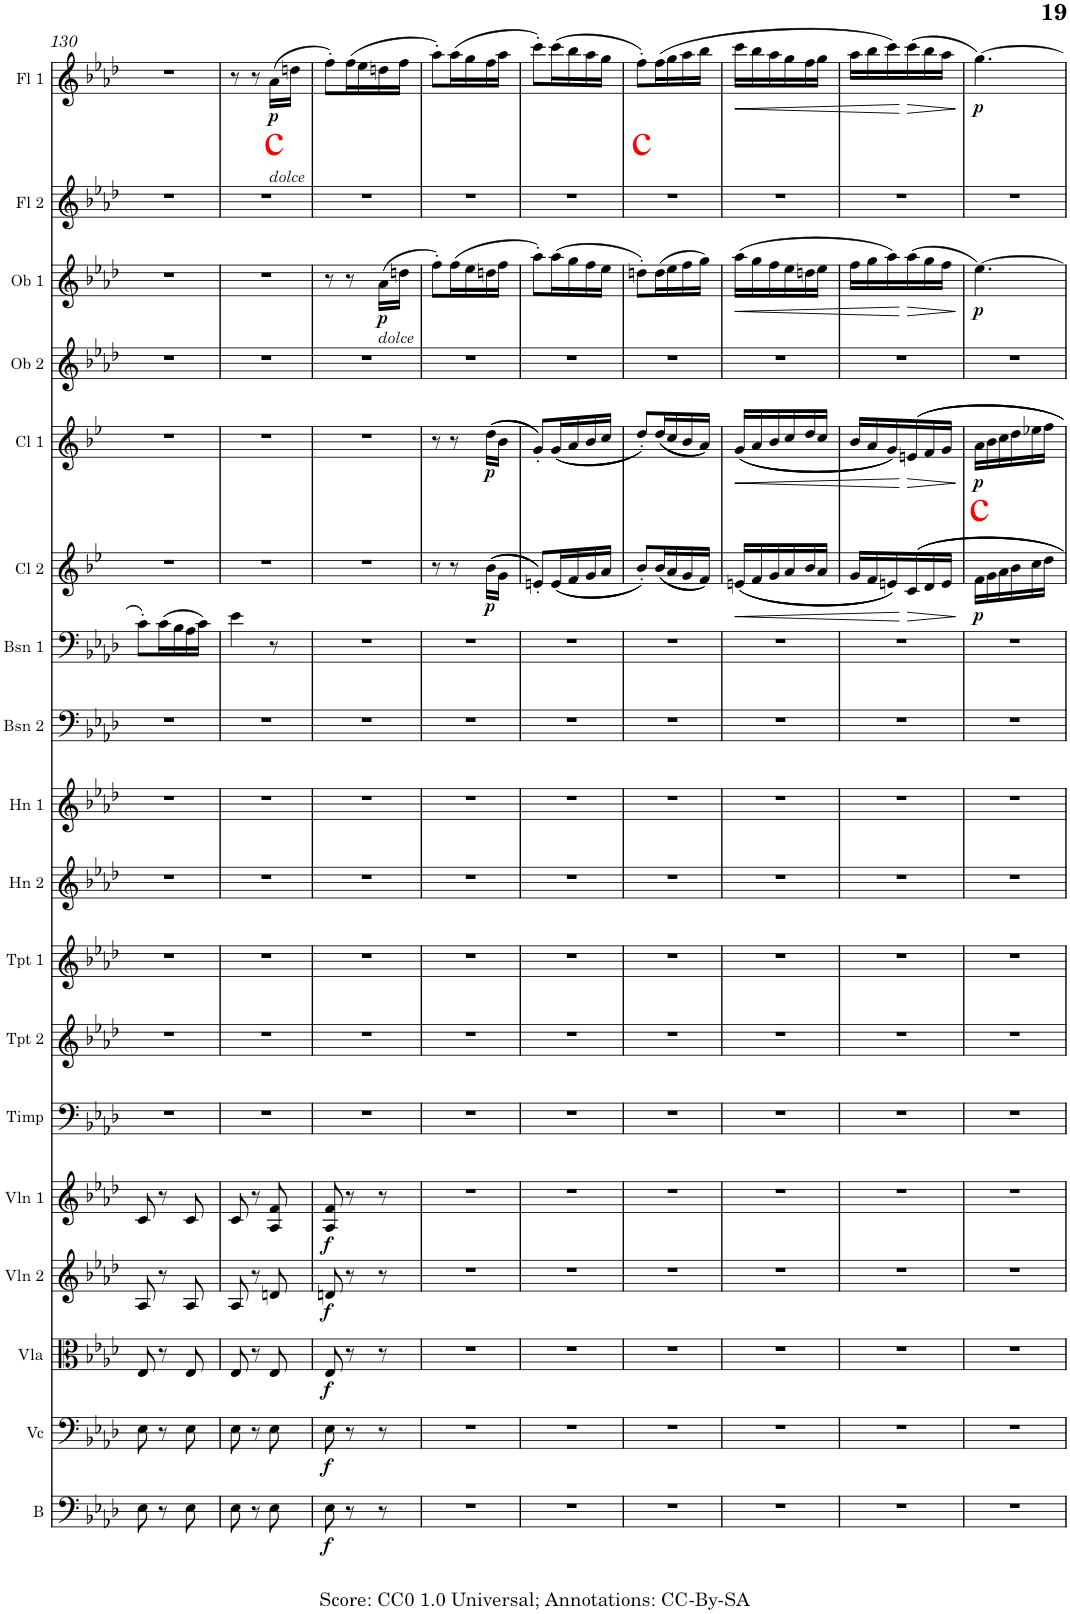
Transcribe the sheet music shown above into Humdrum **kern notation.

**kern	**dynam	**kern	**dynam	**kern	**dynam	**kern	**dynam	**kern	**dynam	**kern	**kern	**kern	**kern	**kern	**kern	**kern	**kern	**dynam	**kern	**text	**dynam	**kern	**kern	**dynam	**kern	**kern	**text	**dynam
*part18	*part18	*part17	*part17	*part16	*part16	*part15	*part15	*part14	*part14	*part13	*part12	*part11	*part10	*part9	*part8	*part7	*part6	*part6	*part5	*part5	*part5	*part4	*part3	*part3	*part2	*part1	*part1	*part1
*staff18	*staff18	*staff17	*staff17	*staff16	*staff16	*staff15	*staff15	*staff14	*staff14	*staff13	*staff12	*staff11	*staff10	*staff9	*staff8	*staff7	*staff6	*staff6	*staff5	*staff5	*staff5	*staff4	*staff3	*staff3	*staff2	*staff1	*staff1	*staff1
*I"Bass	*	*I"Violoncello	*	*I"Viola	*	*I"Violin 2	*	*I"Violin 1	*	*I"Timpani	*I"C Trumpet 2	*I"C Trumpet 1	*I"C Horn 2	*I"C Horn 1	*I"Bassoon 2	*I"Bassoon 1	*I"Bb Clarinet 2	*	*I"Bb Clarinet 1	*	*	*I"Oboe 2	*I"Oboe 1	*	*I"Flute 2	*I"Flute 1	*	*
*I'B	*	*I'Vc	*	*I'Vla	*	*I'Vln 2	*	*I'Vln 1	*	*I'Timp	*I'Tpt 2	*I'Tpt 1	*I'Hn 2	*I'Hn 1	*I'Bsn 2	*I'Bsn 1	*I'Cl 2	*	*I'Cl 1	*	*	*I'Ob 2	*I'Ob 1	*	*I'Fl 2	*I'Fl 1	*	*
!!LO:PB:g=z
*clefF4	*	*clefF4	*	*clefC3	*	*clefG2	*	*clefG2	*	*clefF4	*clefG2	*clefG2	*clefG2	*clefG2	*clefF4	*clefF4	*clefG2	*	*clefG2	*	*	*clefG2	*clefG2	*	*clefG2	*clefG2	*	*
*Trd7c12	*	*	*	*	*	*	*	*	*	*	*	*	*Trd7c12	*Trd7c12	*	*	*Trd1c2	*	*Trd1c2	*	*	*	*	*	*	*	*	*
*k[b-e-a-d-]	*	*k[b-e-a-d-]	*	*k[b-e-a-d-]	*	*k[b-e-a-d-]	*	*k[b-e-a-d-]	*	*k[b-e-a-d-]	*k[b-e-a-d-]	*k[b-e-a-d-]	*k[b-e-a-d-]	*k[b-e-a-d-]	*k[b-e-a-d-]	*k[b-e-a-d-]	*k[b-e-]	*	*k[b-e-]	*	*	*k[b-e-a-d-]	*k[b-e-a-d-]	*	*k[b-e-a-d-]	*k[b-e-a-d-]	*	*
*M3/8	*	*M3/8	*	*M3/8	*	*M3/8	*	*M3/8	*	*M3/8	*M3/8	*M3/8	*M3/8	*M3/8	*M3/8	*M3/8	*M3/8	*	*M3/8	*	*	*M3/8	*M3/8	*	*M3/8	*M3/8	*	*
=130	=130	=130	=130	=130	=130	=130	=130	=130	=130	=130	=130	=130	=130	=130	=130	=130	=130	=130	=130	=130	=130	=130	=130	=130	=130	=130	=130	=130
8E-\	.	8E-\	.	8E-/	.	8A-/	.	8c/	.	4.r	4.r	4.r	4.r	4.r	4.r	8c'\L	4.r	.	4.r	.	.	4.r	4.r	.	4.r	4.r	.	.
8r	.	8r	.	8r	.	8r	.	8r	.	.	.	.	.	.	.	(16c\L	.	.	.	.	.	.	.	.	.	.	.	.
.	.	.	.	.	.	.	.	.	.	.	.	.	.	.	.	16B-\	.	.	.	.	.	.	.	.	.	.	.	.
8E-\	.	8E-\	.	8E-/	.	8A-/	.	8c/	.	.	.	.	.	.	.	16A-\	.	.	.	.	.	.	.	.	.	.	.	.
.	.	.	.	.	.	.	.	.	.	.	.	.	.	.	.	16c\JJ)	.	.	.	.	.	.	.	.	.	.	.	.
=131	=131	=131	=131	=131	=131	=131	=131	=131	=131	=131	=131	=131	=131	=131	=131	=131	=131	=131	=131	=131	=131	=131	=131	=131	=131	=131	=131	=131
8E-\	.	8E-\	.	8E-/	.	8A-/	.	8c/	.	4.r	4.r	4.r	4.r	4.r	4.r	4e-\	4.r	.	4.r	.	.	4.r	4.r	.	4.r	8r	.	.
8r	.	8r	.	8r	.	8r	.	8r	.	.	.	.	.	.	.	.	.	.	.	.	.	.	.	.	.	8r	.	.
!	!	!	!	!	!	!	!	!	!	!	!	!	!	!	!	!	!	!	!	!	!	!	!	!	!	!LO:TX:b:i:t=dolce	!	!
!	!	!	!	!	!	!	!	!	!	!	!	!	!	!	!	!	!	!	!	!	!	!	!	!	!	!	!LO:LY:b:color=#FF0000	!LO:DY:b
8E-\	.	8E-\	.	8E-/	.	8dn/	.	8A-/ 8f/	.	.	.	.	.	.	.	8r	.	.	.	.	.	.	.	.	.	(16a-\LL	c	p
.	.	.	.	.	.	.	.	.	.	.	.	.	.	.	.	.	.	.	.	.	.	.	.	.	.	16ddn\JJ	.	.
=132	=132	=132	=132	=132	=132	=132	=132	=132	=132	=132	=132	=132	=132	=132	=132	=132	=132	=132	=132	=132	=132	=132	=132	=132	=132	=132	=132	=132
!	!LO:DY:b	!	!LO:DY:b	!	!LO:DY:b	!	!LO:DY:b	!	!LO:DY:b	!	!	!	!	!	!	!	!	!	!	!	!	!	!	!	!	!	!	!
8E-\	f	8E-\	f	8E-/	f	8dn/	f	8A-/ 8f/	f	4.r	4.r	4.r	4.r	4.r	4.r	4.r	4.r	.	4.r	.	.	4.r	8r	.	4.r	8ff'\L)	.	.
8r	.	8r	.	8r	.	8r	.	8r	.	.	.	.	.	.	.	.	.	.	.	.	.	.	8r	.	.	(16ff\L	.	.
.	.	.	.	.	.	.	.	.	.	.	.	.	.	.	.	.	.	.	.	.	.	.	.	.	.	16ee-\	.	.
!	!	!	!	!	!	!	!	!	!	!	!	!	!	!	!	!	!	!	!	!	!	!	!LO:TX:b:i:t=dolce	!	!	!	!	!
!	!	!	!	!	!	!	!	!	!	!	!	!	!	!	!	!	!	!	!	!	!	!	!	!LO:DY:b	!	!	!	!
8r	.	8r	.	8r	.	8r	.	8r	.	.	.	.	.	.	.	.	.	.	.	.	.	.	(16a-\LL	p	.	16ddn\	.	.
.	.	.	.	.	.	.	.	.	.	.	.	.	.	.	.	.	.	.	.	.	.	.	16ddn\JJ	.	.	16ff\JJ	.	.
=133	=133	=133	=133	=133	=133	=133	=133	=133	=133	=133	=133	=133	=133	=133	=133	=133	=133	=133	=133	=133	=133	=133	=133	=133	=133	=133	=133	=133
4.r	.	4.r	.	4.r	.	4.r	.	4.r	.	4.r	4.r	4.r	4.r	4.r	4.r	4.r	8r	.	8r	.	.	4.r	8ff'\L)	.	4.r	8aa-'\L)	.	.
.	.	.	.	.	.	.	.	.	.	.	.	.	.	.	.	.	8r	.	8r	.	.	.	(16ff\L	.	.	(16aa-\L	.	.
.	.	.	.	.	.	.	.	.	.	.	.	.	.	.	.	.	.	.	.	.	.	.	16ee-\	.	.	16gg\	.	.
!	!	!	!	!	!	!	!	!	!	!	!	!	!	!	!	!	!	!LO:DY:b	!	!	!LO:DY:b	!	!	!	!	!	!	!
.	.	.	.	.	.	.	.	.	.	.	.	.	.	.	.	.	((16b-\LL	p	((16dd\LL	.	p	.	16ddn\	.	.	16ff\	.	.
.	.	.	.	.	.	.	.	.	.	.	.	.	.	.	.	.	16g\JJ	.	16b-\JJ	.	.	.	16ff\JJ	.	.	16aa-\JJ	.	.
=134	=134	=134	=134	=134	=134	=134	=134	=134	=134	=134	=134	=134	=134	=134	=134	=134	=134	=134	=134	=134	=134	=134	=134	=134	=134	=134	=134	=134
4.r	.	4.r	.	4.r	.	4.r	.	4.r	.	4.r	4.r	4.r	4.r	4.r	4.r	4.r	8en'/L))	.	8g'/L))	.	.	4.r	8aa-'\L)	.	4.r	8ccc'\L)	.	.
.	.	.	.	.	.	.	.	.	.	.	.	.	.	.	.	.	((16e/L	.	((16g/L	.	.	.	(16aa-\L	.	.	(16ccc\L	.	.
.	.	.	.	.	.	.	.	.	.	.	.	.	.	.	.	.	16f/	.	16a/	.	.	.	16gg\	.	.	16bb-\	.	.
.	.	.	.	.	.	.	.	.	.	.	.	.	.	.	.	.	16g/	.	16b-/	.	.	.	16ff\	.	.	16aa-\	.	.
.	.	.	.	.	.	.	.	.	.	.	.	.	.	.	.	.	16a/JJ	.	16cc/JJ	.	.	.	16ee-\JJ	.	.	16gg\JJ	.	.
=135	=135	=135	=135	=135	=135	=135	=135	=135	=135	=135	=135	=135	=135	=135	=135	=135	=135	=135	=135	=135	=135	=135	=135	=135	=135	=135	=135	=135
!	!	!	!	!	!	!	!	!	!	!	!	!	!	!	!	!	!	!	!	!	!	!	!	!	!	!	!LO:LY:b:color=#FF0000	!
4.r	.	4.r	.	4.r	.	4.r	.	4.r	.	4.r	4.r	4.r	4.r	4.r	4.r	4.r	8b-'/L))	.	8dd'/L))	.	.	4.r	8ddn'\L)	.	4.r	8ff'\L)	c	.
.	.	.	.	.	.	.	.	.	.	.	.	.	.	.	.	.	((16b-/L	.	((16dd/L	.	.	.	(16dd\L	.	.	(16ff\L	.	.
.	.	.	.	.	.	.	.	.	.	.	.	.	.	.	.	.	16a/	.	16cc/	.	.	.	16ee-\	.	.	16gg\	.	.
.	.	.	.	.	.	.	.	.	.	.	.	.	.	.	.	.	16g/	.	16b-/	.	.	.	16ff\	.	.	16aa-\	.	.
.	.	.	.	.	.	.	.	.	.	.	.	.	.	.	.	.	16f/JJ))	.	16a/JJ))	.	.	.	16gg\JJ)	.	.	16bb-\JJ	.	.
=136	=136	=136	=136	=136	=136	=136	=136	=136	=136	=136	=136	=136	=136	=136	=136	=136	=136	=136	=136	=136	=136	=136	=136	=136	=136	=136	=136	=136
!	!	!	!	!	!	!	!	!	!	!	!	!	!	!	!	!	!	!LO:HP:b	!	!	!LO:HP:b	!	!	!LO:HP:b	!	!	!	!LO:HP:b
4.r	.	4.r	.	4.r	.	4.r	.	4.r	.	4.r	4.r	4.r	4.r	4.r	4.r	4.r	((16en/LL	<	((16g/LL	.	<	4.r	(16aa-\LL	<	4.r	16ccc\LL	.	<
.	.	.	.	.	.	.	.	.	.	.	.	.	.	.	.	.	16f/	.	16a/	.	.	.	16gg\	.	.	16bb-\	.	.
.	.	.	.	.	.	.	.	.	.	.	.	.	.	.	.	.	16g/	.	16b-/	.	.	.	16ff\	.	.	16aa-\	.	.
.	.	.	.	.	.	.	.	.	.	.	.	.	.	.	.	.	16a/	.	16cc/	.	.	.	16ee-\	.	.	16gg\	.	.
.	.	.	.	.	.	.	.	.	.	.	.	.	.	.	.	.	16b-/	.	16dd/	.	.	.	16ddn\	.	.	16ff\	.	.
.	.	.	.	.	.	.	.	.	.	.	.	.	.	.	.	.	16a/JJ	.	16cc/JJ	.	.	.	16ee-\JJ	.	.	16gg\JJ	.	.
=137	=137	=137	=137	=137	=137	=137	=137	=137	=137	=137	=137	=137	=137	=137	=137	=137	=137	=137	=137	=137	=137	=137	=137	=137	=137	=137	=137	=137
4.r	.	4.r	.	4.r	.	4.r	.	4.r	.	4.r	4.r	4.r	4.r	4.r	4.r	4.r	16g/LL	.	16b-/LL	.	.	4.r	16ff\LL	.	4.r	16aa-\LL	.	.
.	.	.	.	.	.	.	.	.	.	.	.	.	.	.	.	.	16f/	.	16a/	.	.	.	16gg\	.	.	16bb-\	.	.
.	.	.	.	.	.	.	.	.	.	.	.	.	.	.	.	.	16en/))	.	16g/))	.	.	.	16aa-\)	.	.	16ccc\)	.	.
.	.	.	.	.	.	.	.	.	.	.	.	.	.	.	.	.	16c/	.	16en/	.	.	.	(16aa-\	.	.	(16ccc\	.	.
.	.	.	.	.	.	.	.	.	.	.	.	.	.	.	.	.	16d/	.	16f/	.	.	.	16gg\	.	.	16bb-\	.	.
.	.	.	.	.	.	.	.	.	.	.	.	.	.	.	.	.	16e/JJ	.	16g/JJ	.	.	.	16ff\JJ	.	.	16aa-\JJ	.	.
.	.	.	.	.	.	.	.	.	.	.	.	.	.	.	.	.	.	[	.	.	[	.	.	[	.	.	.	[
=138	=138	=138	=138	=138	=138	=138	=138	=138	=138	=138	=138	=138	=138	=138	=138	=138	=138	=138	=138	=138	=138	=138	=138	=138	=138	=138	=138	=138
!	!	!	!	!	!	!	!	!	!	!	!	!	!	!	!	!	!	!LO:DY:b	!	!LO:LY:b:color=#FF0000	!LO:DY:b	!	!	!LO:DY:b	!	!	!	!LO:DY:b
4.r	.	4.r	.	4.r	.	4.r	.	4.r	.	4.r	4.r	4.r	4.r	4.r	4.r	4.r	16f\LL	p	16a\LL	c	p	4.r	[4.ee-\)	p	4.r	[4.gg\)	.	p
.	.	.	.	.	.	.	.	.	.	.	.	.	.	.	.	.	16g\	.	16b-\	.	.	.	.	.	.	.	.	.
.	.	.	.	.	.	.	.	.	.	.	.	.	.	.	.	.	16a\	.	16cc\	.	.	.	.	.	.	.	.	.
.	.	.	.	.	.	.	.	.	.	.	.	.	.	.	.	.	16b-\	.	16dd\	.	.	.	.	.	.	.	.	.
.	.	.	.	.	.	.	.	.	.	.	.	.	.	.	.	.	16cc\	.	16ee-X\	.	.	.	.	.	.	.	.	.
.	.	.	.	.	.	.	.	.	.	.	.	.	.	.	.	.	16dd\JJ	.	16ff\JJ	.	.	.	.	.	.	.	.	.
=	=	=	=	=	=	=	=	=	=	=	=	=	=	=	=	=	=	=	=	=	=	=	=	=	=	=	=	=
*-	*-	*-	*-	*-	*-	*-	*-	*-	*-	*-	*-	*-	*-	*-	*-	*-	*-	*-	*-	*-	*-	*-	*-	*-	*-	*-	*-	*-
